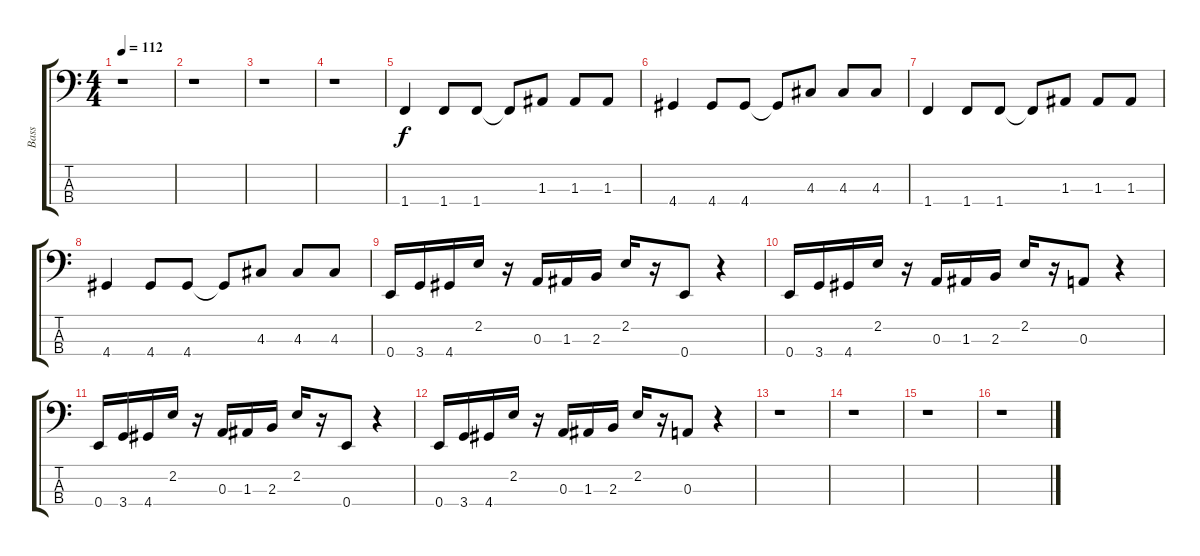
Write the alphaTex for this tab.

\track ("Bass" "Bass") {instrument electricbassfinger}
\staff {score tabs}
\tuning (G2 D2 A1 E1) {hide}
\ts (4 4)
\tempo 112
\clef f4
\ks c
r.1{dy f instrument electricbassfinger} |
r.1 |
r.1 |
r.1 |
1.4.4 1.4.8 1.4.8 1.4{t}.8 1.3.8 1.3.8 1.3.8 |
4.4.4 4.4.8 4.4.8 4.4{t}.8 4.3.8 4.3.8 4.3.8 |
1.4.4 1.4.8 1.4.8 1.4{t}.8 1.3.8 1.3.8 1.3.8 |
4.4.4 4.4.8 4.4.8 4.4{t}.8 4.3.8 4.3.8 4.3.8 |
0.4.16 3.4.16 4.4.16 2.2.16 r.16 0.3.16 1.3.16 2.3.16 2.2.16 r.16 0.4.8 r.4 |
0.4.16 3.4.16 4.4.16 2.2.16 r.16 0.3.16 1.3.16 2.3.16 2.2.16 r.16 0.3.8 r.4 |
0.4.16 3.4.16 4.4.16 2.2.16 r.16 0.3.16 1.3.16 2.3.16 2.2.16 r.16 0.4.8 r.4 |
0.4.16 3.4.16 4.4.16 2.2.16 r.16 0.3.16 1.3.16 2.3.16 2.2.16 r.16 0.3.8 r.4 |
r.1 |
r.1 |
r.1 |
r.1
